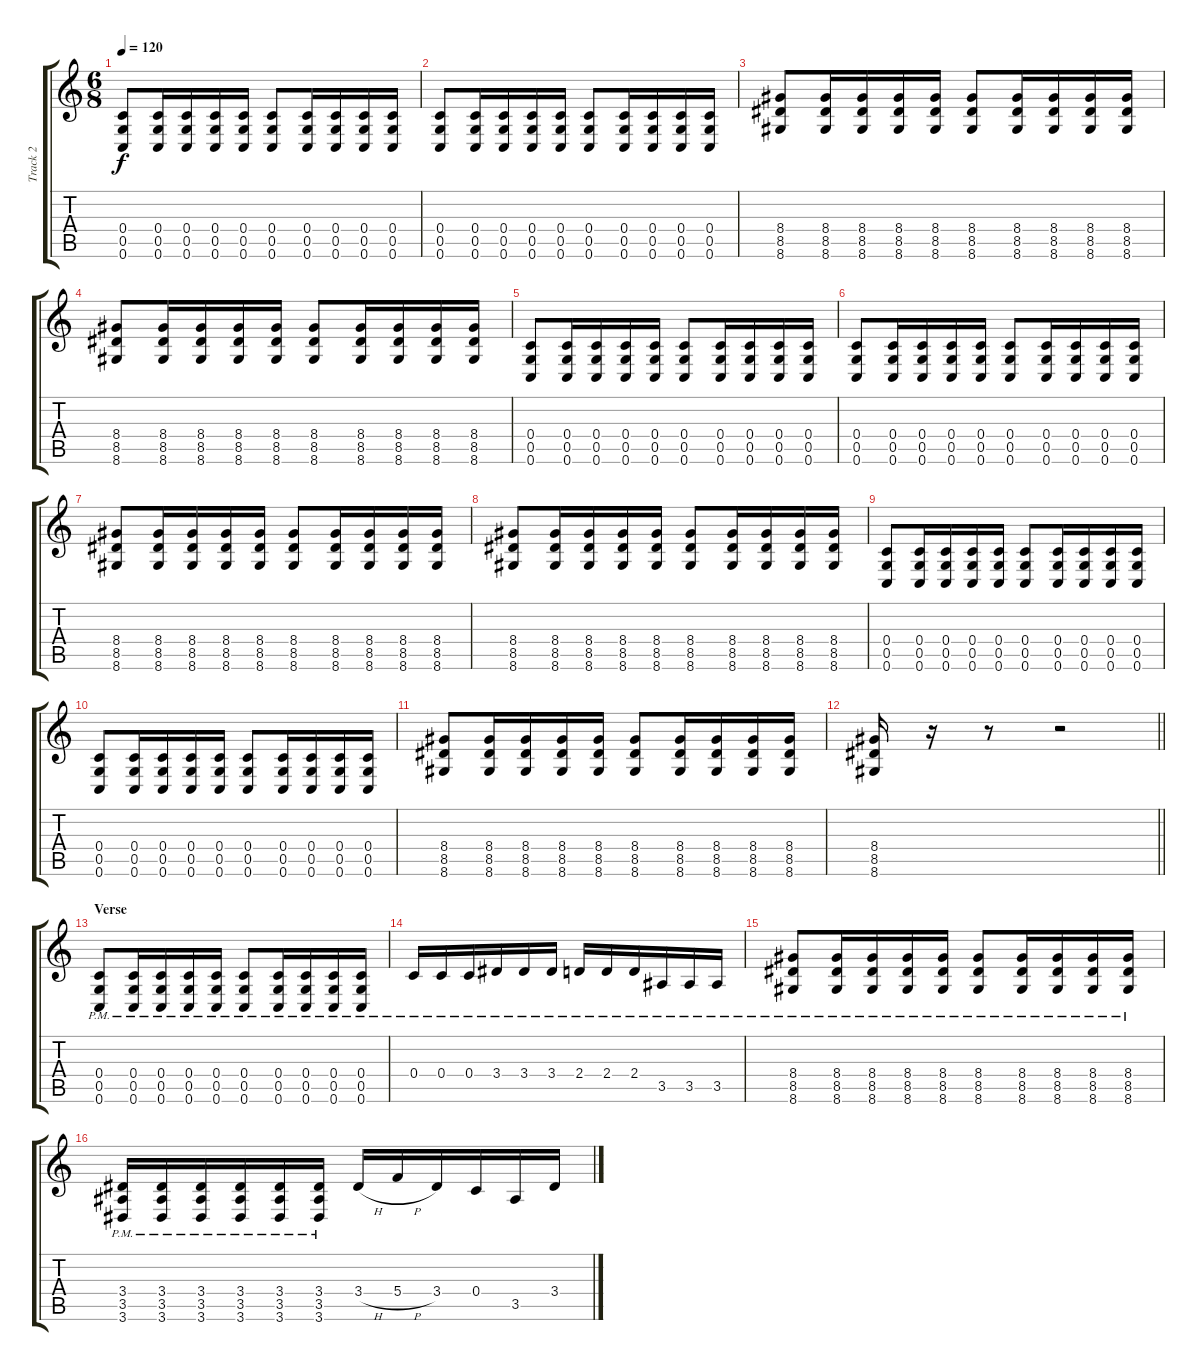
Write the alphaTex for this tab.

\track ("Track 2" "Track 2") {instrument distortionguitar}
\staff {score tabs}
\tuning (D4 A3 F3 C3 G2 C2) {hide}
\ts (6 8)
\tempo 120
\clef g2
\ks c
(0.4 0.5 0.6).8{dy f} (0.4 0.5 0.6).16 (0.4 0.5 0.6).16 (0.4 0.5 0.6).16 (0.4 0.5 0.6).16 (0.4 0.5 0.6).8 (0.4 0.5 0.6).16 (0.4 0.5 0.6).16 (0.4 0.5 0.6).16 (0.4 0.5 0.6).16 |
(0.4 0.5 0.6).8 (0.4 0.5 0.6).16 (0.4 0.5 0.6).16 (0.4 0.5 0.6).16 (0.4 0.5 0.6).16 (0.4 0.5 0.6).8 (0.4 0.5 0.6).16 (0.4 0.5 0.6).16 (0.4 0.5 0.6).16 (0.4 0.5 0.6).16 |
(8.4 8.5 8.6).8 (8.4 8.5 8.6).16 (8.4 8.5 8.6).16 (8.4 8.5 8.6).16 (8.4 8.5 8.6).16 (8.4 8.5 8.6).8 (8.4 8.5 8.6).16 (8.4 8.5 8.6).16 (8.4 8.5 8.6).16 (8.4 8.5 8.6).16 |
(8.4 8.5 8.6).8 (8.4 8.5 8.6).16 (8.4 8.5 8.6).16 (8.4 8.5 8.6).16 (8.4 8.5 8.6).16 (8.4 8.5 8.6).8 (8.4 8.5 8.6).16 (8.4 8.5 8.6).16 (8.4 8.5 8.6).16 (8.4 8.5 8.6).16 |
(0.4 0.5 0.6).8 (0.4 0.5 0.6).16 (0.4 0.5 0.6).16 (0.4 0.5 0.6).16 (0.4 0.5 0.6).16 (0.4 0.5 0.6).8 (0.4 0.5 0.6).16 (0.4 0.5 0.6).16 (0.4 0.5 0.6).16 (0.4 0.5 0.6).16 |
(0.4 0.5 0.6).8 (0.4 0.5 0.6).16 (0.4 0.5 0.6).16 (0.4 0.5 0.6).16 (0.4 0.5 0.6).16 (0.4 0.5 0.6).8 (0.4 0.5 0.6).16 (0.4 0.5 0.6).16 (0.4 0.5 0.6).16 (0.4 0.5 0.6).16 |
(8.4 8.5 8.6).8 (8.4 8.5 8.6).16 (8.4 8.5 8.6).16 (8.4 8.5 8.6).16 (8.4 8.5 8.6).16 (8.4 8.5 8.6).8 (8.4 8.5 8.6).16 (8.4 8.5 8.6).16 (8.4 8.5 8.6).16 (8.4 8.5 8.6).16 |
(8.4 8.5 8.6).8 (8.4 8.5 8.6).16 (8.4 8.5 8.6).16 (8.4 8.5 8.6).16 (8.4 8.5 8.6).16 (8.4 8.5 8.6).8 (8.4 8.5 8.6).16 (8.4 8.5 8.6).16 (8.4 8.5 8.6).16 (8.4 8.5 8.6).16 |
(0.4 0.5 0.6).8 (0.4 0.5 0.6).16 (0.4 0.5 0.6).16 (0.4 0.5 0.6).16 (0.4 0.5 0.6).16 (0.4 0.5 0.6).8 (0.4 0.5 0.6).16 (0.4 0.5 0.6).16 (0.4 0.5 0.6).16 (0.4 0.5 0.6).16 |
(0.4 0.5 0.6).8 (0.4 0.5 0.6).16 (0.4 0.5 0.6).16 (0.4 0.5 0.6).16 (0.4 0.5 0.6).16 (0.4 0.5 0.6).8 (0.4 0.5 0.6).16 (0.4 0.5 0.6).16 (0.4 0.5 0.6).16 (0.4 0.5 0.6).16 |
(8.4 8.5 8.6).8 (8.4 8.5 8.6).16 (8.4 8.5 8.6).16 (8.4 8.5 8.6).16 (8.4 8.5 8.6).16 (8.4 8.5 8.6).8 (8.4 8.5 8.6).16 (8.4 8.5 8.6).16 (8.4 8.5 8.6).16 (8.4 8.5 8.6).16 |
\barLineRight lightlight
(8.4 8.5 8.6).16 r.16 r.8 r.2 |
\section ("" "Verse")
(0.4{pm} 0.5{pm} 0.6{pm}).8 (0.4{pm} 0.5{pm} 0.6{pm}).16 (0.4{pm} 0.5{pm} 0.6{pm}).16 (0.4{pm} 0.5{pm} 0.6{pm}).16 (0.4{pm} 0.5{pm} 0.6{pm}).16 (0.4{pm} 0.5{pm} 0.6{pm}).8 (0.4{pm} 0.5{pm} 0.6{pm}).16 (0.4{pm} 0.5{pm} 0.6{pm}).16 (0.4{pm} 0.5{pm} 0.6{pm}).16 (0.4{pm} 0.5{pm} 0.6{pm}).16 |
0.4{pm}.16 0.4{pm}.16 0.4{pm}.16 3.4{pm}.16 3.4{pm}.16 3.4{pm}.16 2.4{pm}.16 2.4{pm}.16 2.4{pm}.16 3.5{pm}.16 3.5{pm}.16 3.5{pm}.16 |
(8.4{pm} 8.5{pm} 8.6{pm}).8 (8.4{pm} 8.5{pm} 8.6{pm}).16 (8.4{pm} 8.5{pm} 8.6{pm}).16 (8.4{pm} 8.5{pm} 8.6{pm}).16 (8.4{pm} 8.5{pm} 8.6{pm}).16 (8.4{pm} 8.5{pm} 8.6{pm}).8 (8.4{pm} 8.5{pm} 8.6{pm}).16 (8.4{pm} 8.5{pm} 8.6{pm}).16 (8.4{pm} 8.5{pm} 8.6{pm}).16 (8.4{pm} 8.5{pm} 8.6{pm}).16 |
(3.4{pm} 3.5{pm} 3.6{pm}).16 (3.4{pm} 3.5{pm} 3.6{pm}).16 (3.4{pm} 3.5{pm} 3.6{pm}).16 (3.4{pm} 3.5{pm} 3.6{pm}).16 (3.4{pm} 3.5{pm} 3.6{pm}).16 (3.4{pm} 3.5{pm} 3.6{pm}).16 3.4{h}.16 5.4{h}.16 3.4.16 0.4.16 3.5.16 3.4.16
